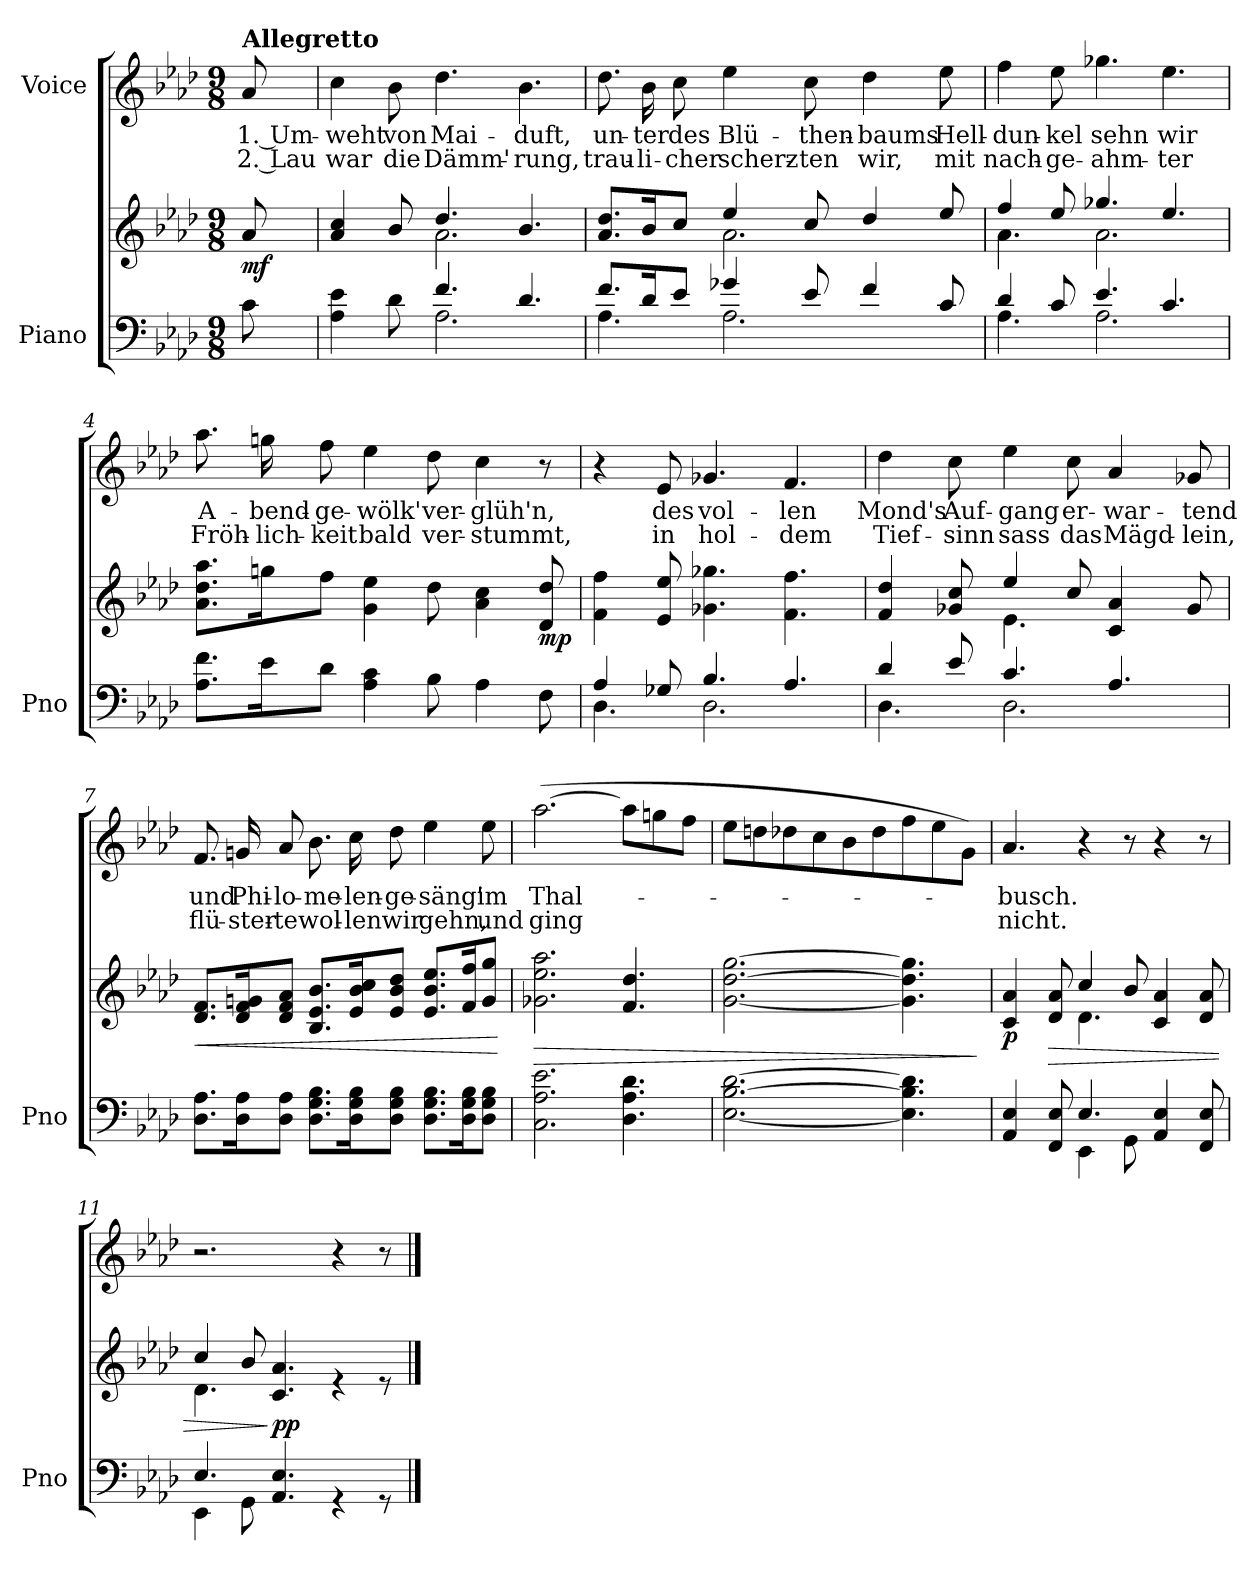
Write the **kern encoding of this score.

**kern	**kern	**dynam	**kern	**text	**text
*part2	*part2	*part2	*part1	*part1	*part1
*staff3	*staff2	*staff2/3	*staff1	*staff1	*staff1
*I"Piano	*	*	*I"Voice	*	*
*I'Pno	*	*	*	*	*
*clefF4	*clefG2	*	*clefG2	*	*
*k[b-e-a-d-]	*k[b-e-a-d-]	*	*k[b-e-a-d-]	*	*
*M9/8	*M9/8	*	*M9/8	*	*
=	=	=	=	=	=
!	!	!	!LO:TX:a:B:t=Allegretto	!	!
!	!	!LO:DY:b	!	!LO:LY:b	!LO:LY:b
8c\	8a-/	mf	8a-/	1. Um-	2. Lau
=1	=1	=1	=1	=1	=1
*^	*^	*	*	*	*
!	!	!	!	!	!	!LO:LY:b	!LO:LY:b
4A-\ 4e-\	4.rBByy	4a-/ 4cc/	4.rgyy	.	4cc\	-weht	war
!	!	!	!	!	!	!LO:LY:b	!LO:LY:b
8d-\	.	8b-/	.	.	8b-\	von	die
!	!	!	!	!	!	!LO:LY:b	!LO:LY:b
4.f/	2.A-\	4.dd-/	2.a-\	.	4.dd-\	Mai-	Dämm'-
!	!	!	!	!	!	!LO:LY:b	!LO:LY:b
4.d-/	.	4.b-/	.	.	4.b-\	duft,	-rung,
=2	=2	=2	=2	=2	=2	=2	=2
!	!	!	!	!	!	!LO:LY:b	!LO:LY:b
8.f/L	4.A-\	8.a-/ 8.dd-/L	4.rgyy	.	8.dd-\	un-	trau-
!	!	!	!	!	!	!LO:LY:b	!LO:LY:b
16d-/K	.	16b-/K	.	.	16b-\	-ter	-li-
!	!	!	!	!	!	!LO:LY:b	!LO:LY:b
8e-/J	.	8cc/J	.	.	8cc\	des	-cher
!	!	!	!	!	!	!LO:LY:b	!LO:LY:b
4g-X/	2.A-\	4ee-/	2.a-\	.	4ee-\	Blü-	scherz-
!	!	!	!	!	!	!LO:LY:b	!LO:LY:b
8e-/	.	8cc/	.	.	8cc\	-then-	-ten
!	!	!	!	!	!	!LO:LY:b	!LO:LY:b
4f/	.	4dd-/	.	.	4dd-\	-baums	wir,
!	!	!	!	!	!	!LO:LY:b	!LO:LY:b
8c/	.	8ee-/	.	.	8ee-\	Hell-	mit
=3	=3	=3	=3	=3	=3	=3	=3
!	!	!	!	!	!	!LO:LY:b	!LO:LY:b
4d-/	4.A-\	4ff/	4.a-\	.	4ff\	dun-	nach-
!	!	!	!	!	!	!LO:LY:b	!LO:LY:b
8c/	.	8ee-/	.	.	8ee-\	kel	-ge-
!	!	!	!	!	!	!LO:LY:b	!LO:LY:b
4.e-/	2.A-\	4.gg-X/	2.a-\	.	4.gg-X\	sehn	-ahm-
!	!	!	!	!	!	!LO:LY:b	!LO:LY:b
4.c/	.	4.ee-/	.	.	4.ee-\	wir	-ter
*v	*v	*	*	*	*	*	*
*	*v	*v	*	*	*	*
!!LO:LB:g=z
=4	=4	=4	=4	=4	=4
!	!	!	!	!LO:LY:b	!LO:LY:b
8.A-\ 8.f\L	8.a-\ 8.dd-\ 8.aa-\L	.	8.aa-\	A-	Fröh-
!	!	!	!	!LO:LY:b	!LO:LY:b
16e-\K	16ggn\K	.	16ggn\	-bend-	-lich-
!	!	!	!	!LO:LY:b	!LO:LY:b
8d-\J	8ff\J	.	8ff\	-ge-	-keit
!	!	!	!	!LO:LY:b	!LO:LY:b
4A-\ 4c\	4g\ 4ee-\	.	4ee-\	-wölk'	bald
!	!	!	!	!LO:LY:b	!LO:LY:b
8B-\	8dd-\	.	8dd-\	ver-	ver-
!	!	!	!	!LO:LY:b	!LO:LY:b
4A-\	4a-\ 4cc\	.	4cc\	-glüh'n,	-stummt,
!	!	!LO:DY:b	!	!	!
8F\	8d-/ 8dd-/	mp	8r	.	.
=5	=5	=5	=5	=5	=5
*^	*	*	*	*	*
4A-/	4.D-\	4f\ 4ff\	.	4r	.	.
!	!	!	!	!	!LO:LY:b	!LO:LY:b
8G-X/	.	8e-/ 8ee-/	.	8e-/	des	in
!	!	!	!	!	!LO:LY:b	!LO:LY:b
4.B-/	2.D-\	4.g-X\ 4.gg-X\	.	4.g-X/	vol-	hol-
!	!	!	!	!	!LO:LY:b	!LO:LY:b
4.A-/	.	4.f\ 4.ff\	.	4.f/	-len	-dem
=6	=6	=6	=6	=6	=6	=6
*	*	*^	*	*	*	*
!	!	!	!	!	!	!LO:LY:b	!LO:LY:b
4d-/	4.D-\	4f/ 4dd-/	4.rcyy	.	4dd-\	Mond's	Tief-
!	!	!	!	!	!	!LO:LY:b	!LO:LY:b
8e-/	.	8g-X/ 8cc/	.	.	8cc\	Auf-	-sinn
!	!	!	!	!	!	!LO:LY:b	!LO:LY:b
4.c/	2.D-\	4ee-/	4.e-\	.	4ee-\	-gang	sass
!	!	!	!	!	!	!LO:LY:b	!LO:LY:b
.	.	8cc/	.	.	8cc\	er-	das
!	!	!	!	!	!	!LO:LY:b	!LO:LY:b
4.A-/	.	4c/ 4a-/	4.rcyy	.	4a-/	-war-	Mägd-
!	!	!	!	!	!	!LO:LY:b	!LO:LY:b
.	.	8g-/	.	.	8g-X/	-tend	-lein,
*v	*v	*	*	*	*	*	*
*	*v	*v	*	*	*	*
!!LO:LB:g=z
=7	=7	=7	=7	=7	=7
!	!	!LO:HP:b	!	!LO:LY:b	!LO:LY:b
8.D-\ 8.A-\L	8.d-/ 8.f/L	<	8.f/	und	flü-
!	!	!	!	!LO:LY:b	!LO:LY:b
16D-\ 16A-\K	16d-/ 16f/ 16gn/K	.	16gn/	Phi-	-ster-
!	!	!	!	!LO:LY:b	!LO:LY:b
8D-\ 8A-\J	8d-/ 8f/ 8a-/J	.	8a-/	-lo-	-te
!	!	!	!	!LO:LY:b	!LO:LY:b
8.D-\ 8.G\ 8.B-\L	8.B-/ 8.e-/ 8.b-/L	.	8.b-\	-me-	wol-
!	!	!	!	!LO:LY:b	!LO:LY:b
16D-\ 16G\ 16B-\K	16e-/ 16b-/ 16cc/K	.	16cc\	-len-	-len
!	!	!	!	!LO:LY:b	!LO:LY:b
8D-\ 8G\ 8B-\J	8e-/ 8b-/ 8dd-/J	.	8dd-\	-ge-	wir
!	!	!	!	!LO:LY:b	!LO:LY:b
8.D-\ 8.G\ 8.B-\L	8.e-/ 8.b-/ 8.ee-/L	.	4ee-\	-säng'	gehn,
16D-\ 16G\ 16B-\K	16f/ 16ff/K	.	.	.	.
!	!	!	!	!LO:LY:b	!LO:LY:b
8D-\ 8G\ 8B-\J	8g/ 8gg/J	.	8ee-\	im	und
.	.	[	.	.	.
=8	=8	=8	=8	=8	=8
!	!	!LO:HP:b	!	!LO:LY:b	!LO:LY:b
2.C\ 2.A-\ 2.e-\	2.g-X\ 2.ee-\ 2.aa-\	>	([2.aa-\	Thal-	ging
4.D-\ 4.A-\ 4.d-\	4.f/ 4.dd-/	.	8aa-\L]	.	.
.	.	.	8ggn\	.	.
.	.	.	8ff\J	.	.
=9	=9	=9	=9	=9	=9
[2.E-\ [2.B-\ [2.d-\	[2.g\ [2.dd-\ [2.gg\	.	8ee-\L	.	.
.	.	.	8ddn\	.	.
.	.	.	8dd-X\	.	.
.	.	.	8cc\	.	.
.	.	.	8b-\	.	.
.	.	.	8dd-\	.	.
4.E-\] 4.B-\] 4.d-\]	4.g\] 4.dd-\] 4.gg\]	.	8ff\	.	.
.	.	.	8ee-\	.	.
.	.	.	8g\J)	.	.
.	.	]	.	.	.
=10	=10	=10	=10	=10	=10
*	*	*	*MM85	*	*
*^	*^	*	*	*	*
!	!	!	!	!LO:DY:b	!	!LO:LY:b	!LO:LY:b
4AA-/ 4E-/	4.rEEyy	4c/ 4a-/	4.rcyy	p	4.a-/	-busch.	nicht.
!	!	!	!	!LO:HP:b	!	!	!
8FF/ 8E-/	.	8d-/ 8a-/	.	>	.	.	.
4.E-/	4EE-\	4cc/	4.d-\	.	4r	.	.
.	8GG\	8b-/	.	.	8r	.	.
4AA-/ 4E-/	4.rEEyy	4c/ 4a-/	4.rcyy	.	4r	.	.
*	*	*	*	*	*MM80	*	*
8FF/ 8E-/	.	8d-/ 8a-/	.	.	8r	.	.
=11	=11	=11	=11	=11	=11	=11	=11
4.E-/	4EE-\	4cc/	4.d-\	.	2.r	.	.
.	8GG\	8b-/	.	.	.	.	.
!	!	!	!	!LO:DY:n=1:b	!	!	!
4.AA-/ 4.E-/	2.rEEyy	4.c/ 4.a-/	2.rcyy	] pp	.	.	.
4rGG	.	4re	.	.	4r	.	.
8rGG	.	8re	.	.	8r	.	.
*v	*v	*	*	*	*	*	*
*	*v	*v	*	*	*	*
==	==	==	==	==	==
*-	*-	*-	*-	*-	*-
